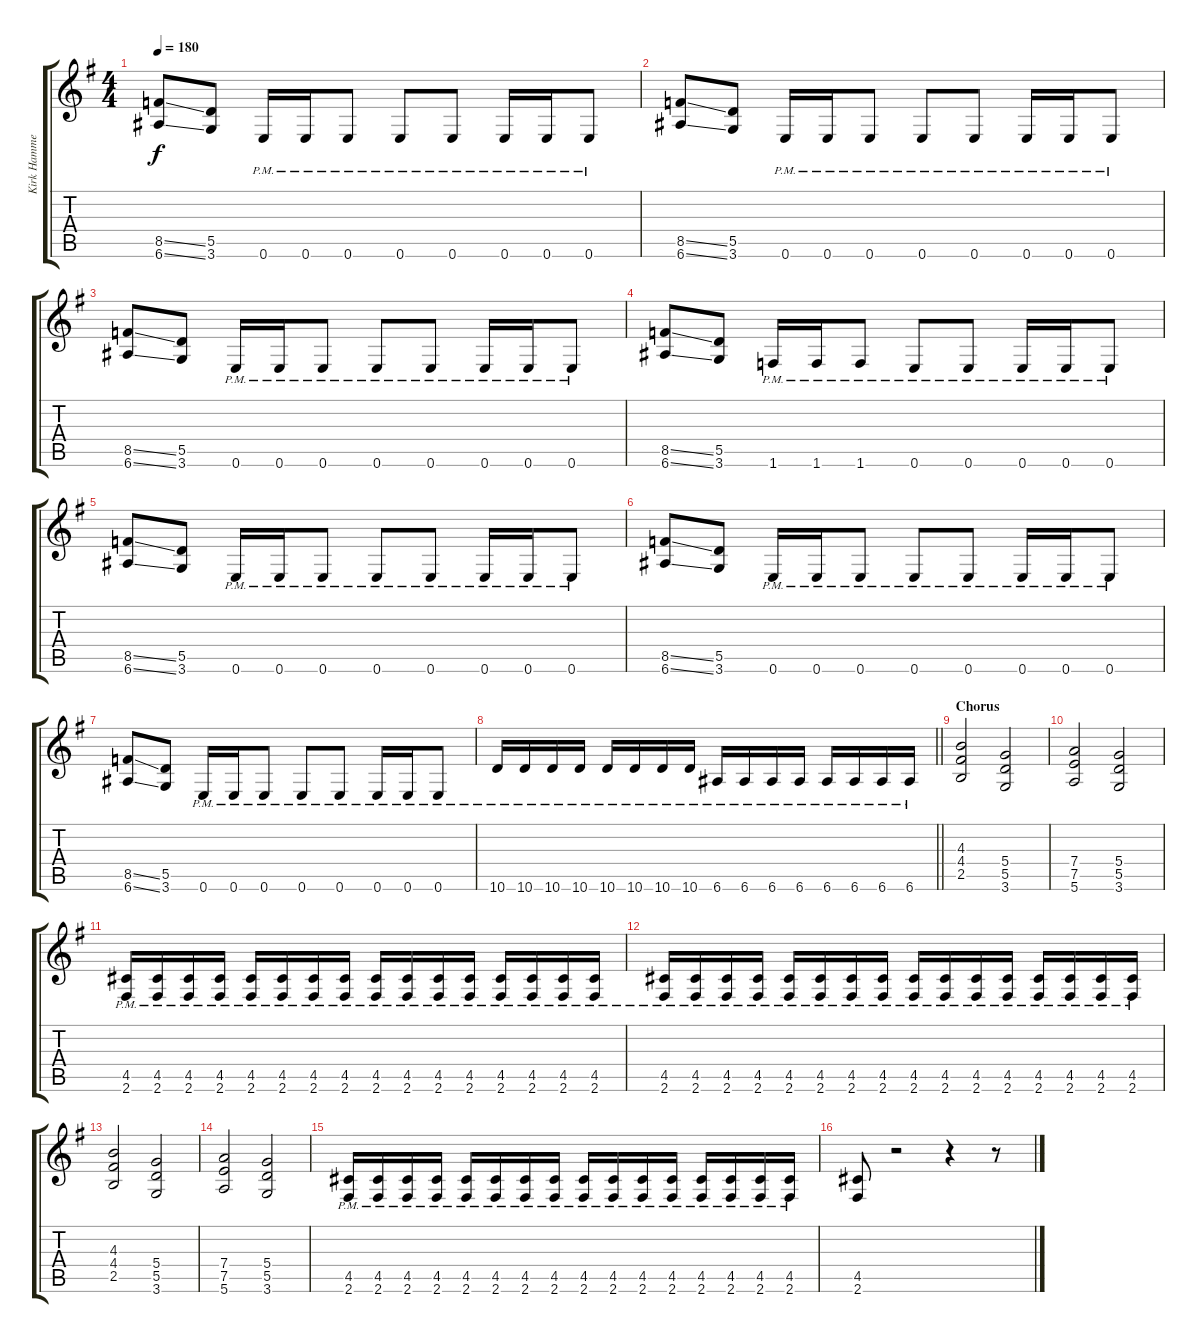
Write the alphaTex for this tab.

\track ("Kirk Hammett" "Kirk Hamme") {instrument distortionguitar}
\staff {score tabs}
\tuning (E4 B3 G3 D3 A2 E2) {hide}
\ts (4 4)
\tempo 180
\clef g2
\ks eminor
(8.5{ss} 6.6{ss}).8{dy f} (5.5 3.6).8 0.6{pm}.16 0.6{pm}.16 0.6{pm}.8 0.6{pm}.8 0.6{pm}.8 0.6{pm}.16 0.6{pm}.16 0.6{pm}.8 |
(8.5{ss} 6.6{ss}).8 (5.5 3.6).8 0.6{pm}.16 0.6{pm}.16 0.6{pm}.8 0.6{pm}.8 0.6{pm}.8 0.6{pm}.16 0.6{pm}.16 0.6{pm}.8 |
(8.5{ss} 6.6{ss}).8 (5.5 3.6).8 0.6{pm}.16 0.6{pm}.16 0.6{pm}.8 0.6{pm}.8 0.6{pm}.8 0.6{pm}.16 0.6{pm}.16 0.6{pm}.8 |
(8.5{ss} 6.6{ss}).8 (5.5 3.6).8 1.6{pm}.16 1.6{pm}.16 1.6{pm}.8 0.6{pm}.8 0.6{pm}.8 0.6{pm}.16 0.6{pm}.16 0.6{pm}.8 |
(8.5{ss} 6.6{ss}).8 (5.5 3.6).8 0.6{pm}.16 0.6{pm}.16 0.6{pm}.8 0.6{pm}.8 0.6{pm}.8 0.6{pm}.16 0.6{pm}.16 0.6{pm}.8 |
(8.5{ss} 6.6{ss}).8 (5.5 3.6).8 0.6{pm}.16 0.6{pm}.16 0.6{pm}.8 0.6{pm}.8 0.6{pm}.8 0.6{pm}.16 0.6{pm}.16 0.6{pm}.8 |
(8.5{ss} 6.6{ss}).8 (5.5 3.6).8 0.6{pm}.16 0.6{pm}.16 0.6{pm}.8 0.6{pm}.8 0.6{pm}.8 0.6{pm}.16 0.6{pm}.16 0.6{pm}.8 |
\barLineRight lightlight
10.6{pm}.16 10.6{pm}.16 10.6{pm}.16 10.6{pm}.16 10.6{pm}.16 10.6{pm}.16 10.6{pm}.16 10.6{pm}.16 6.6{pm}.16 6.6{pm}.16 6.6{pm}.16 6.6{pm}.16 6.6{pm}.16 6.6{pm}.16 6.6{pm}.16 6.6{pm}.16 |
\section ("" "Chorus")
(4.3 4.4 2.5).2 (5.4 5.5 3.6).2 |
(7.4 7.5 5.6).2 (5.4 5.5 3.6).2 |
(4.5{pm} 2.6{pm}).16 (4.5{pm} 2.6{pm}).16 (4.5{pm} 2.6{pm}).16 (4.5{pm} 2.6{pm}).16 (4.5{pm} 2.6{pm}).16 (4.5{pm} 2.6{pm}).16 (4.5{pm} 2.6{pm}).16 (4.5{pm} 2.6{pm}).16 (4.5{pm} 2.6{pm}).16 (4.5{pm} 2.6{pm}).16 (4.5{pm} 2.6{pm}).16 (4.5{pm} 2.6{pm}).16 (4.5{pm} 2.6{pm}).16 (4.5{pm} 2.6{pm}).16 (4.5{pm} 2.6{pm}).16 (4.5{pm} 2.6{pm}).16 |
(4.5{pm} 2.6{pm}).16 (4.5{pm} 2.6{pm}).16 (4.5{pm} 2.6{pm}).16 (4.5{pm} 2.6{pm}).16 (4.5{pm} 2.6{pm}).16 (4.5{pm} 2.6{pm}).16 (4.5{pm} 2.6{pm}).16 (4.5{pm} 2.6{pm}).16 (4.5{pm} 2.6{pm}).16 (4.5{pm} 2.6{pm}).16 (4.5{pm} 2.6{pm}).16 (4.5{pm} 2.6{pm}).16 (4.5{pm} 2.6{pm}).16 (4.5{pm} 2.6{pm}).16 (4.5{pm} 2.6{pm}).16 (4.5{pm} 2.6{pm}).16 |
(4.3 4.4 2.5).2 (5.4 5.5 3.6).2 |
(7.4 7.5 5.6).2 (5.4 5.5 3.6).2 |
(4.5{pm} 2.6{pm}).16 (4.5{pm} 2.6{pm}).16 (4.5{pm} 2.6{pm}).16 (4.5{pm} 2.6{pm}).16 (4.5{pm} 2.6{pm}).16 (4.5{pm} 2.6{pm}).16 (4.5{pm} 2.6{pm}).16 (4.5{pm} 2.6{pm}).16 (4.5{pm} 2.6{pm}).16 (4.5{pm} 2.6{pm}).16 (4.5{pm} 2.6{pm}).16 (4.5{pm} 2.6{pm}).16 (4.5{pm} 2.6{pm}).16 (4.5{pm} 2.6{pm}).16 (4.5{pm} 2.6{pm}).16 (4.5{pm} 2.6{pm}).16 |
(4.5 2.6).8 r.2 r.4 r.8
